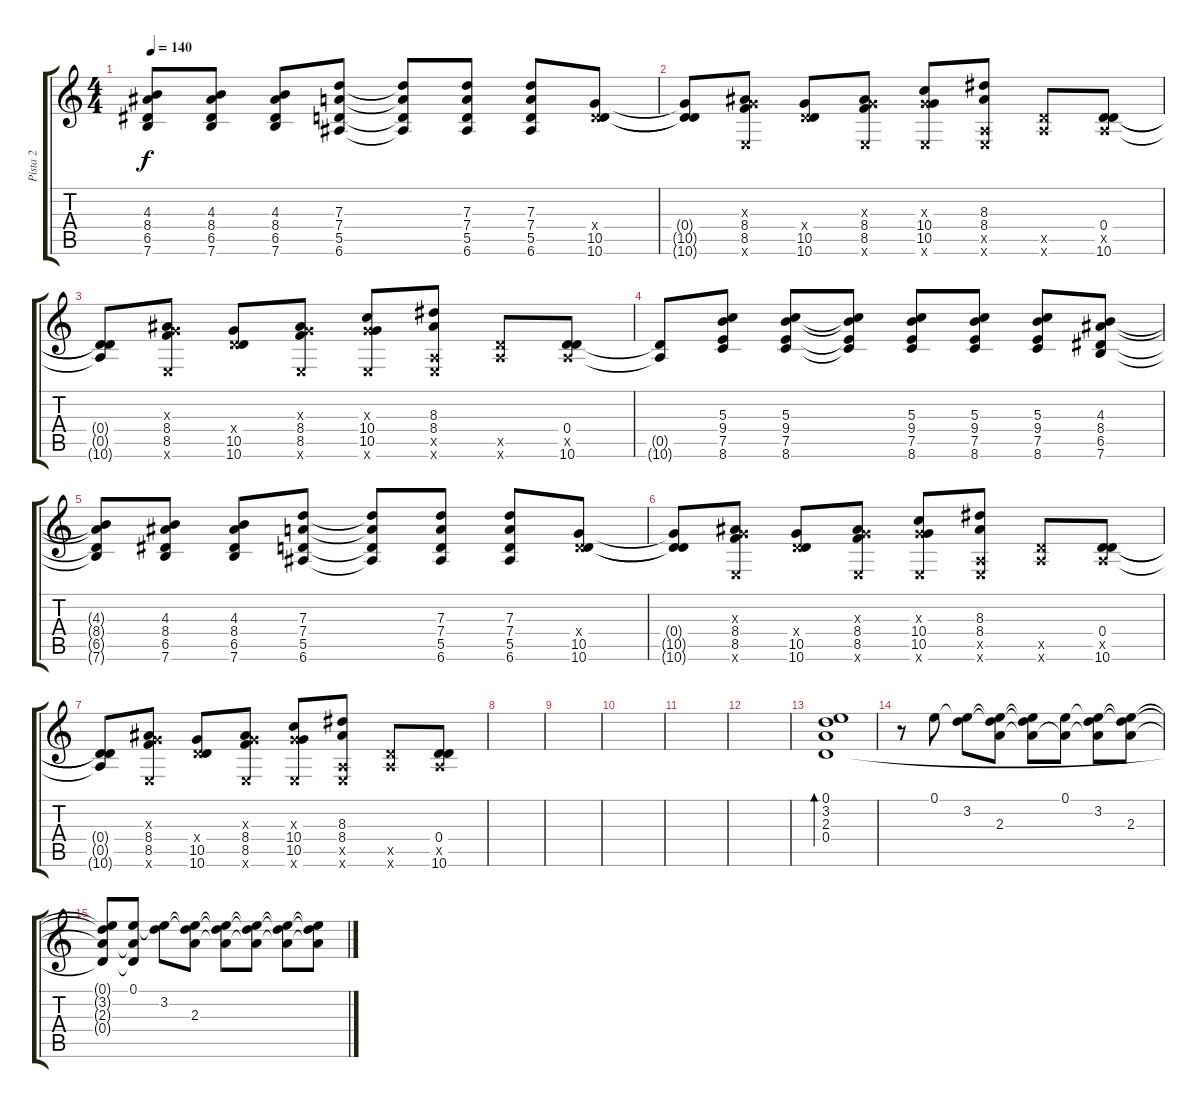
\track ("Pista 2" "Pista 2") {instrument distortionguitar}
\staff {score tabs}
\tuning (E4 B3 G3 D3 A2 E2) {hide}
\ts (4 4)
\tempo 140
\clef g2
\ks c
(4.3{t} 8.4{t} 6.5{t} 7.6{t}).8{dy f} (4.3 8.4 6.5 7.6).8 (4.3 8.4 6.5 7.6).8 (7.3 7.4 5.5 6.6).8 (7.3{t} 7.4{t} 5.5{t} 6.6{t}).8 (7.3 7.4 5.5 6.6).8 (7.3 7.4 5.5 6.6).8 (0.4{x} 10.5 10.6).8 |
(0.4{t} 10.5{t} 10.6{t}).8 (0.3{x} 8.4 8.5 0.6{x}).8 (0.4{x} 10.5 10.6).8 (0.3{x} 8.4 8.5 0.6{x}).8 (0.3{x} 10.4 10.5 0.6{x}).8 (8.3 8.4 0.5{x} 0.6{x}).8 (0.5{x} 10.6{x}).8 (0.4 0.5{x} 10.6).8 |
(0.4{t} 0.5{t} 10.6{t}).8 (0.3{x} 8.4 8.5 0.6{x}).8 (0.4{x} 10.5 10.6).8 (0.3{x} 8.4 8.5 0.6{x}).8 (0.3{x} 10.4 10.5 0.6{x}).8 (8.3 8.4 0.5{x} 0.6{x}).8 (0.5{x} 10.6{x}).8 (0.4 0.5{x} 10.6).8 |
(0.5{t} 10.6{t}).8 (5.3 9.4 7.5 8.6).8 (5.3 9.4 7.5 8.6).8 (5.3{t} 9.4{t} 7.5{t} 8.6{t}).8 (5.3 9.4 7.5 8.6).8 (5.3 9.4 7.5 8.6).8 (5.3 9.4 7.5 8.6).8 (4.3 8.4 6.5 7.6).8 |
(4.3{t} 8.4{t} 6.5{t} 7.6{t}).8 (4.3 8.4 6.5 7.6).8 (4.3 8.4 6.5 7.6).8 (7.3 7.4 5.5 6.6).8 (7.3{t} 7.4{t} 5.5{t} 6.6{t}).8 (7.3 7.4 5.5 6.6).8 (7.3 7.4 5.5 6.6).8 (0.4{x} 10.5 10.6).8 |
(0.4{t} 10.5{t} 10.6{t}).8 (0.3{x} 8.4 8.5 0.6{x}).8 (0.4{x} 10.5 10.6).8 (0.3{x} 8.4 8.5 0.6{x}).8 (0.3{x} 10.4 10.5 0.6{x}).8 (8.3 8.4 0.5{x} 0.6{x}).8 (0.5{x} 10.6{x}).8 (0.4 0.5{x} 10.6).8 |
(0.4{t} 0.5{t} 10.6{t}).8 (0.3{x} 8.4 8.5 0.6{x}).8 (0.4{x} 10.5 10.6).8 (0.3{x} 8.4 8.5 0.6{x}).8 (0.3{x} 10.4 10.5 0.6{x}).8 (8.3 8.4 0.5{x} 0.6{x}).8 (0.5{x} 10.6{x}).8 (0.4 0.5{x} 10.6).8 |
|
|
|
|
|
(0.1 3.2 2.3 0.4).1{bd 480} |
r.8 0.1.8 (0.1{t} 3.2).8 (0.1{t} 3.2{t} 2.3).8 (0.1{t} 3.2{t} 2.3{t}).8 (0.1 2.3{t}).8 (0.1{t} 3.2 2.3{t}).8 (0.1{t} 3.2{t} 2.3).8 |
(0.1{t} 3.2{t} 2.3{t} 0.4{t}).8 (0.1 2.3{t} 0.4{t}).8 (0.1{t} 3.2).8 (0.1{t} 3.2{t} 2.3).8 (0.1{t} 3.2{t} 2.3{t}).8 (0.1{t} 3.2{t} 2.3{t}).8 (0.1{t} 3.2{t} 2.3{t}).8 (0.1{t} 3.2{t} 2.3{t}).8
